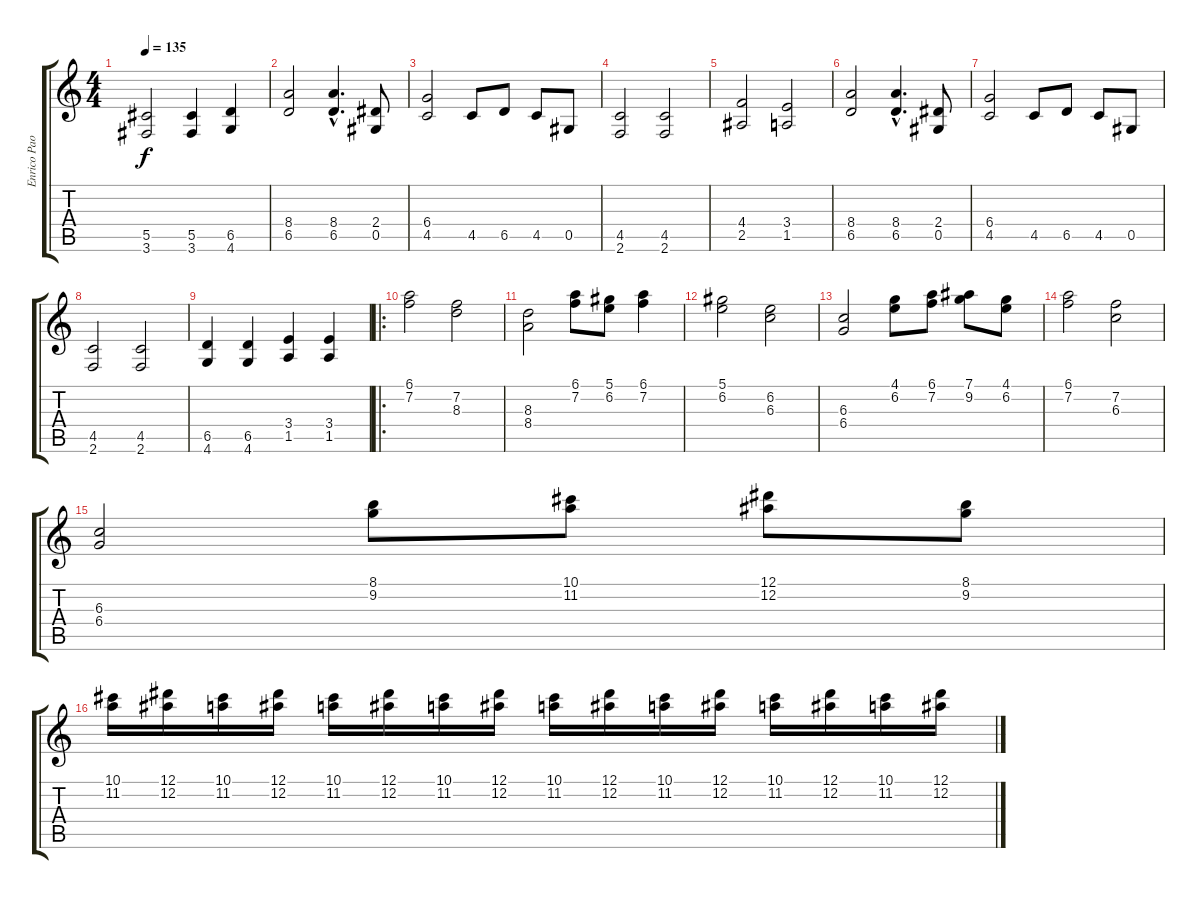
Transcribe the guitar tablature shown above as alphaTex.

\track ("Enrico Paoli" "Enrico Pao") {instrument distortionguitar}
\staff {score tabs}
\tuning (Eb4 Bb3 Gb3 Db3 Ab2 Eb2) {hide}
\ts (4 4)
\tempo 135
\clef g2
\ks c
(5.5 3.6).2{dy f} (5.5 3.6).4 (6.5 4.6).4 |
(8.4 6.5).2 (8.4{hac} 6.5{hac}).4{d} (2.4 0.5).8 |
(6.4 4.5).2 4.5.8 6.5.8 4.5.8 0.5.8 |
(4.5 2.6).2 (4.5 2.6).2 |
(4.4 2.5).2 (3.4 1.5).2 |
(8.4 6.5).2 (8.4{hac} 6.5{hac}).4{d} (2.4 0.5).8 |
(6.4 4.5).2 4.5.8 6.5.8 4.5.8 0.5.8 |
(4.5 2.6).2 (4.5 2.6).2 |
(6.5 4.6).4 (6.5 4.6).4 (3.4 1.5).4 (3.4 1.5).4 |
\ro
(6.1 7.2).2 (7.2 8.3).2 |
(8.3 8.4).2 (6.1 7.2).8 (5.1 6.2).8 (6.1 7.2).4 |
(5.1 6.2).2 (6.2 6.3).2 |
(6.3 6.4).2 (4.1 6.2).8 (6.1 7.2).8 (7.1 9.2).8 (4.1 6.2).8 |
(6.1 7.2).2 (7.2 6.3).2 |
(6.3 6.4).2 (8.1 9.2).8 (10.1 11.2).8 (12.1 12.2).8 (8.1 9.2).8 |
(10.1 11.2).16 (12.1 12.2).16 (10.1 11.2).16 (12.1 12.2).16 (10.1 11.2).16 (12.1 12.2).16 (10.1 11.2).16 (12.1 12.2).16 (10.1 11.2).16 (12.1 12.2).16 (10.1 11.2).16 (12.1 12.2).16 (10.1 11.2).16 (12.1 12.2).16 (10.1 11.2).16 (12.1 12.2).16
